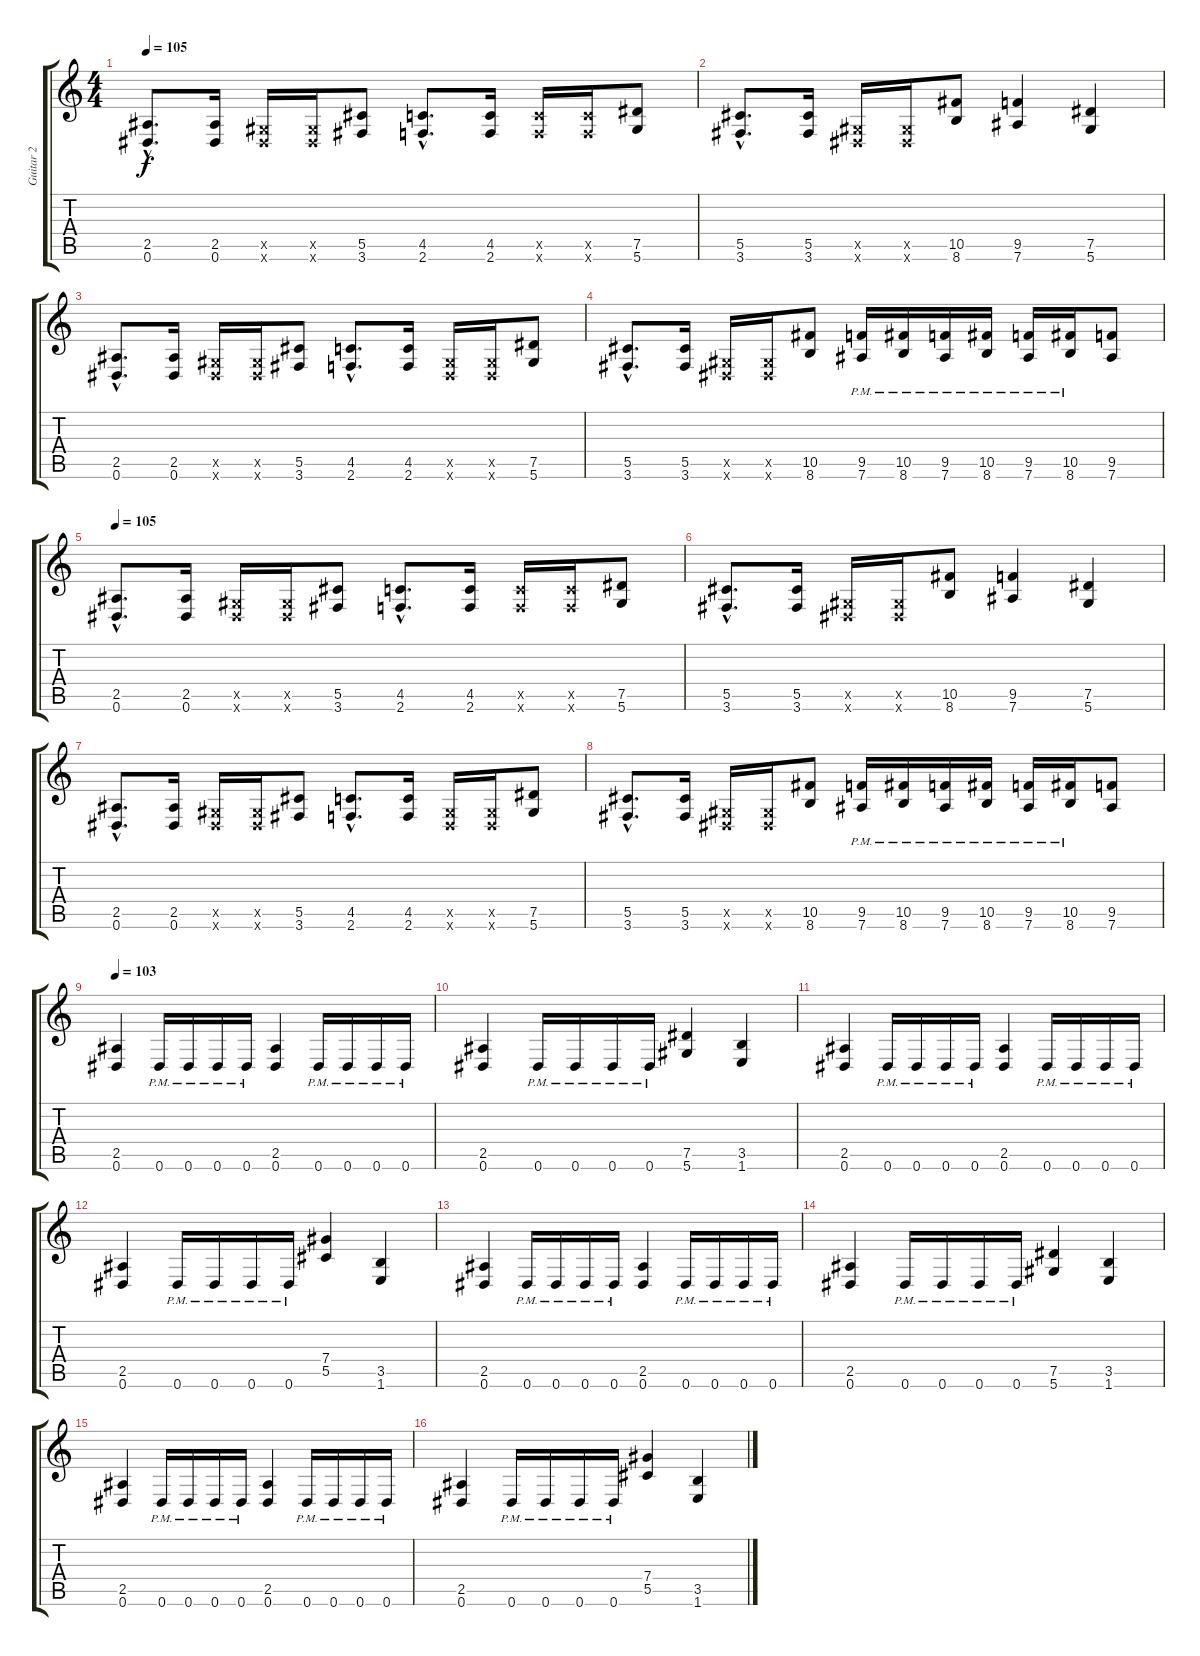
\track ("Guitar 2" "Guitar 2") {instrument distortionguitar}
\staff {score tabs}
\tuning (Eb4 Bb3 Gb3 Db3 Ab2 Eb2) {hide}
\ts (4 4)
\tempo 105
\clef g2
\ks c
(2.5{hac} 0.6{hac}).8{d dy f} (2.5 0.6).16 (0.5{x} 0.6{x}).16 (0.5{x} 0.6{x}).16 (5.5 3.6).8 (4.5{hac} 2.6{hac}).8{d} (4.5 2.6).16 (4.5{x} 2.6{x}).16 (4.5{x} 2.6{x}).16 (7.5 5.6).8 |
(5.5{hac} 3.6{hac}).8{d} (5.5 3.6).16 (0.5{x} 0.6{x}).16 (0.5{x} 0.6{x}).16 (10.5 8.6).8 (9.5 7.6).4 (7.5 5.6).4 |
(2.5 0.6{hac}).8{d} (2.5 0.6).16 (0.5{x} 0.6{x}).16 (0.5{x} 0.6{x}).16 (5.5 3.6).8 (4.5{hac} 2.6{hac}).8{d} (4.5 2.6).16 (0.5{x} 0.6{x}).16 (0.5{x} 0.6{x}).16 (7.5 5.6).8 |
(5.5{hac} 3.6{hac}).8{d} (5.5 3.6).16 (0.5{x} 0.6{x}).16 (0.5{x} 0.6{x}).16 (10.5 8.6).8 (9.5{pm} 7.6{pm}).16 (10.5{pm} 8.6{pm}).16 (9.5{pm} 7.6{pm}).16 (10.5{pm} 8.6{pm}).16 (9.5{pm} 7.6{pm}).16 (10.5{pm} 8.6{pm}).16 (9.5 7.6).8 |
\tempo 105
(2.5{hac} 0.6{hac}).8{d} (2.5 0.6).16 (0.5{x} 0.6{x}).16 (0.5{x} 0.6{x}).16 (5.5 3.6).8 (4.5{hac} 2.6{hac}).8{d} (4.5 2.6).16 (4.5{x} 2.6{x}).16 (4.5{x} 2.6{x}).16 (7.5 5.6).8 |
(5.5{hac} 3.6{hac}).8{d} (5.5 3.6).16 (0.5{x} 0.6{x}).16 (0.5{x} 0.6{x}).16 (10.5 8.6).8 (9.5 7.6).4 (7.5 5.6).4 |
(2.5 0.6{hac}).8{d} (2.5 0.6).16 (0.5{x} 0.6{x}).16 (0.5{x} 0.6{x}).16 (5.5 3.6).8 (4.5{hac} 2.6{hac}).8{d} (4.5 2.6).16 (0.5{x} 0.6{x}).16 (0.5{x} 0.6{x}).16 (7.5 5.6).8 |
(5.5{hac} 3.6{hac}).8{d} (5.5 3.6).16 (0.5{x} 0.6{x}).16 (0.5{x} 0.6{x}).16 (10.5 8.6).8 (9.5{pm} 7.6{pm}).16 (10.5{pm} 8.6{pm}).16 (9.5{pm} 7.6{pm}).16 (10.5{pm} 8.6{pm}).16 (9.5{pm} 7.6{pm}).16 (10.5{pm} 8.6{pm}).16 (9.5 7.6).8 |
\tempo 103
(2.5 0.6).4 0.6{pm}.16 0.6{pm}.16 0.6{pm}.16 0.6{pm}.16 (2.5 0.6).4 0.6{pm}.16 0.6{pm}.16 0.6{pm}.16 0.6{pm}.16 |
(2.5 0.6).4 0.6{pm}.16 0.6{pm}.16 0.6{pm}.16 0.6{pm}.16 (7.5 5.6).4 (3.5 1.6).4 |
(2.5 0.6).4 0.6{pm}.16 0.6{pm}.16 0.6{pm}.16 0.6{pm}.16 (2.5 0.6).4 0.6{pm}.16 0.6{pm}.16 0.6{pm}.16 0.6{pm}.16 |
(2.5 0.6).4 0.6{pm}.16 0.6{pm}.16 0.6{pm}.16 0.6{pm}.16 (7.4 5.5).4 (3.5 1.6).4 |
(2.5 0.6).4 0.6{pm}.16 0.6{pm}.16 0.6{pm}.16 0.6{pm}.16 (2.5 0.6).4 0.6{pm}.16 0.6{pm}.16 0.6{pm}.16 0.6{pm}.16 |
(2.5 0.6).4 0.6{pm}.16 0.6{pm}.16 0.6{pm}.16 0.6{pm}.16 (7.5 5.6).4 (3.5 1.6).4 |
(2.5 0.6).4 0.6{pm}.16 0.6{pm}.16 0.6{pm}.16 0.6{pm}.16 (2.5 0.6).4 0.6{pm}.16 0.6{pm}.16 0.6{pm}.16 0.6{pm}.16 |
(2.5 0.6).4 0.6{pm}.16 0.6{pm}.16 0.6{pm}.16 0.6{pm}.16 (7.4 5.5).4 (3.5 1.6).4
